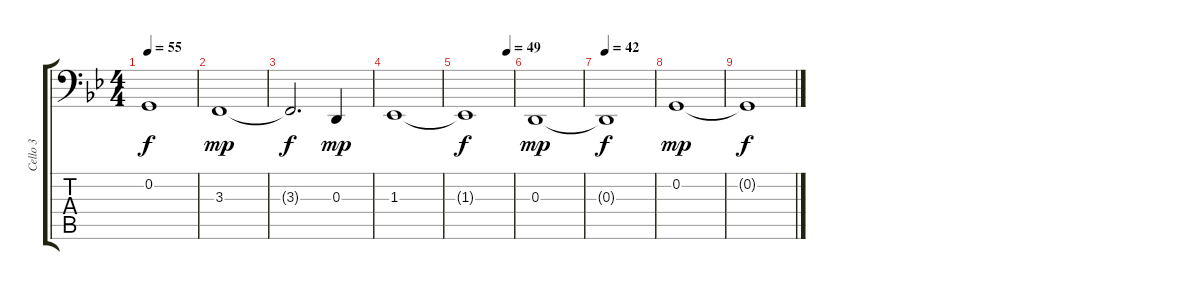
\track ("Cello 3" "Cello 3") {instrument cello}
\staff {score tabs}
\tuning (C3 G2 D2 A1 E1 B0) {hide}
\ts (4 4)
\tempo 55
\clef f4
\ks bb
0.2{t}.1{dy f} |
3.3.1{dy mp} |
3.3{t}.2{d dy f} 0.3.4{dy mp} |
1.3.1 |
\tempo (49 0.875)
1.3{t}.1{dy f} |
0.3.1{dy mp instrument stringensemble1} |
\tempo 42
0.3{t}.1{dy f} |
0.2.1{dy mp} |
0.2{t}.1{dy f}
